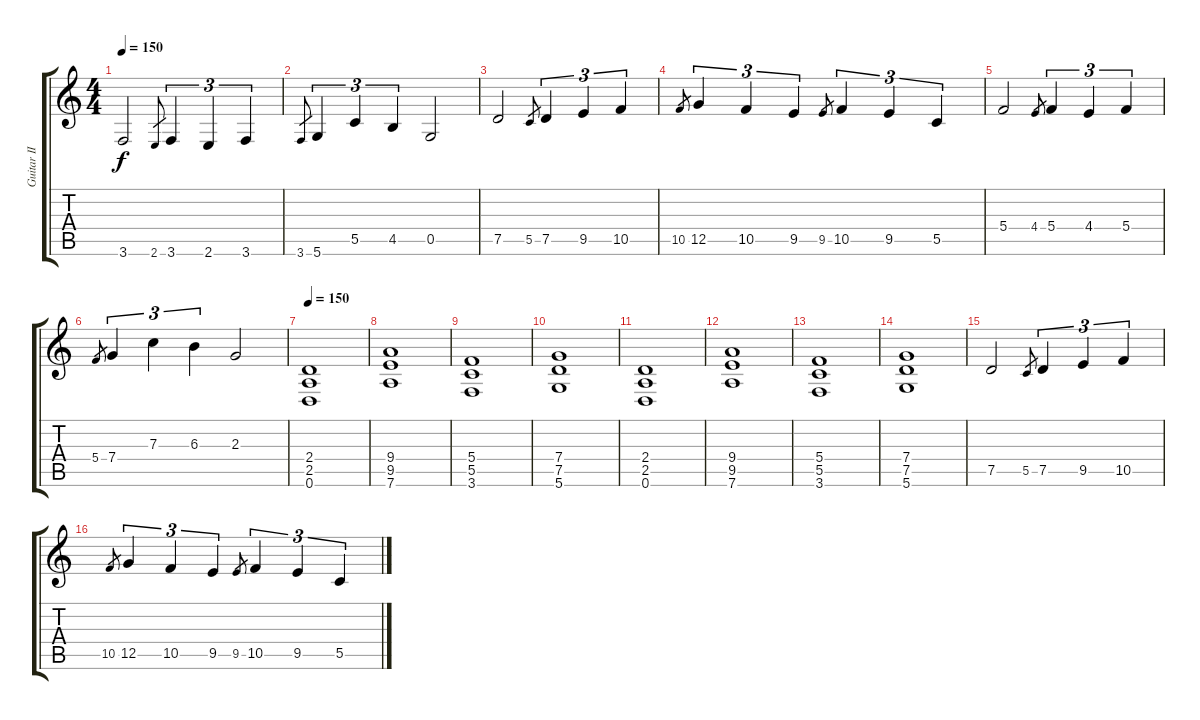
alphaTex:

\track ("Guitar II" "Guitar II") {instrument distortionguitar}
\staff {score tabs}
\tuning (D4 A3 F3 C3 G2 D2) {hide}
\ts (4 4)
\tempo 150
\clef g2
\ks c
3.6.2{dy f} 2.6.8{gr} 3.6.4{tu (3 2)} 2.6.4{tu (3 2)} 3.6.4{tu (3 2)} |
3.6.8{gr} 5.6.4{tu (3 2)} 5.5.4{tu (3 2)} 4.5.4{tu (3 2)} 0.5.2 |
7.5.2 5.5.8{gr} 7.5.4{tu (3 2)} 9.5.4{tu (3 2)} 10.5.4{tu (3 2)} |
10.5.8{gr} 12.5.4{tu (3 2)} 10.5.4{tu (3 2)} 9.5.4{tu (3 2)} 9.5.8{gr} 10.5.4{tu (3 2)} 9.5.4{tu (3 2)} 5.5.4{tu (3 2)} |
5.4.2 4.4.8{gr} 5.4.4{tu (3 2)} 4.4.4{tu (3 2)} 5.4.4{tu (3 2)} |
5.4.8{gr} 7.4.4{tu (3 2)} 7.3.4{tu (3 2)} 6.3.4{tu (3 2)} 2.3.2 |
\tempo 150
(2.4 2.5 0.6).1 |
(9.4 9.5 7.6).1 |
(5.4 5.5 3.6).1 |
(7.4 7.5 5.6).1 |
(2.4 2.5 0.6).1 |
(9.4 9.5 7.6).1 |
(5.4 5.5 3.6).1 |
(7.4 7.5 5.6).1 |
7.5.2 5.5.8{gr} 7.5.4{tu (3 2)} 9.5.4{tu (3 2)} 10.5.4{tu (3 2)} |
10.5.8{gr} 12.5.4{tu (3 2)} 10.5.4{tu (3 2)} 9.5.4{tu (3 2)} 9.5.8{gr} 10.5.4{tu (3 2)} 9.5.4{tu (3 2)} 5.5.4{tu (3 2)}
